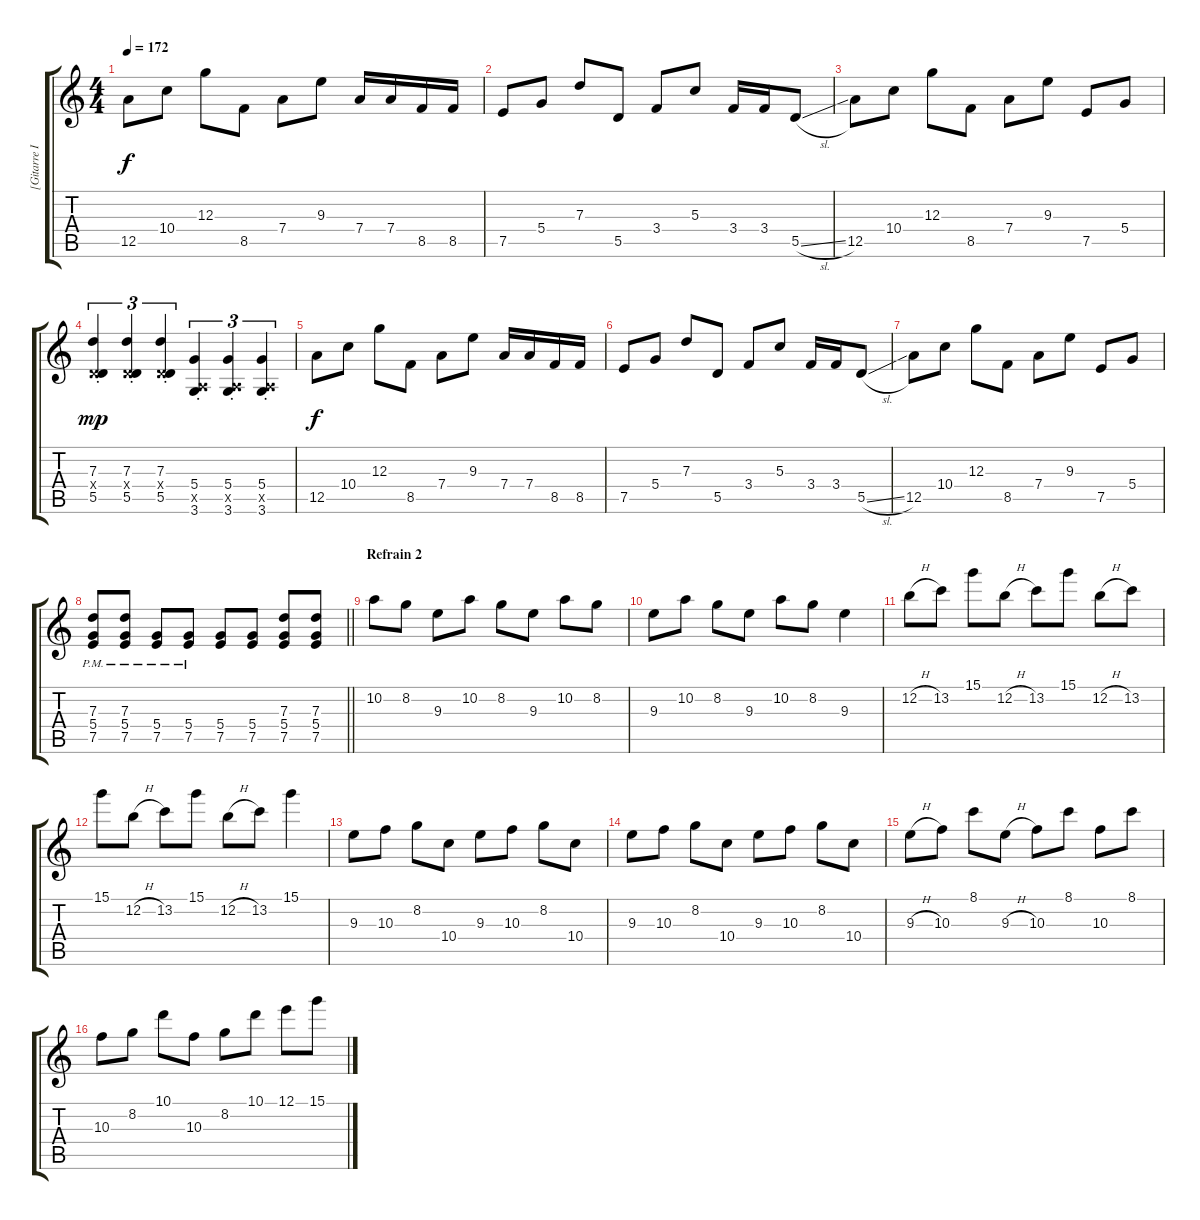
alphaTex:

\track ("[Gitarre I]" "[Gitarre I") {instrument overdrivenguitar}
\staff {score tabs}
\tuning (E4 B3 G3 D3 A2 E2) {hide}
\ts (4 4)
\tempo 172
\clef g2
\ks c
12.5.8{dy f} 10.4.8 12.3.8 8.5.8 7.4.8 9.3.8 7.4.16 7.4.16 8.5.16 8.5.16 |
7.5.8 5.4.8 7.3.8 5.5.8 3.4.8 5.3.8 3.4.16 3.4.16 5.5{sl}.8 |
12.5.8 10.4.8 12.3.8 8.5.8 7.4.8 9.3.8 7.5.8 5.4.8 |
(7.3{st} 0.4{x} 5.5{st}).4{tu (3 2) dy mp} (7.3{st} 0.4{x} 5.5{st}).4{tu (3 2)} (7.3{st} 0.4{x} 5.5{st}).4{tu (3 2)} (5.4{st} 0.5{x} 3.6{st}).4{tu (3 2)} (5.4{st} 0.5{x} 3.6{st}).4{tu (3 2)} (5.4{st} 0.5{x} 3.6{st}).4{tu (3 2)} |
12.5.8{dy f} 10.4.8 12.3.8 8.5.8 7.4.8 9.3.8 7.4.16 7.4.16 8.5.16 8.5.16 |
7.5.8 5.4.8 7.3.8 5.5.8 3.4.8 5.3.8 3.4.16 3.4.16 5.5{sl}.8 |
12.5.8 10.4.8 12.3.8 8.5.8 7.4.8 9.3.8 7.5.8 5.4.8 |
\barLineRight lightlight
(7.3{pm} 5.4{pm} 7.5{pm}).8 (7.3{pm} 5.4{pm} 7.5{pm}).8 (5.4{pm} 7.5{pm}).8 (5.4{pm} 7.5{pm}).8 (5.4 7.5).8 (5.4 7.5).8 (7.3 5.4 7.5).8 (7.3 5.4 7.5).8 |
\section ("" "Refrain 2")
10.2.8 8.2.8 9.3.8 10.2.8 8.2.8 9.3.8 10.2.8 8.2.8 |
9.3.8 10.2.8 8.2.8 9.3.8 10.2.8 8.2.8 9.3.4 |
12.2{h}.8 13.2.8 15.1.8 12.2{h}.8 13.2.8 15.1.8 12.2{h}.8 13.2.8 |
15.1.8 12.2{h}.8 13.2.8 15.1.8 12.2{h}.8 13.2.8 15.1.4 |
9.3.8 10.3.8 8.2.8 10.4.8 9.3.8 10.3.8 8.2.8 10.4.8 |
9.3.8 10.3.8 8.2.8 10.4.8 9.3.8 10.3.8 8.2.8 10.4.8 |
9.3{h}.8 10.3.8 8.1.8 9.3{h}.8 10.3.8 8.1.8 10.3.8 8.1.8 |
10.3.8 8.2.8 10.1.8 10.3.8 8.2.8 10.1.8 12.1.8 15.1.8
